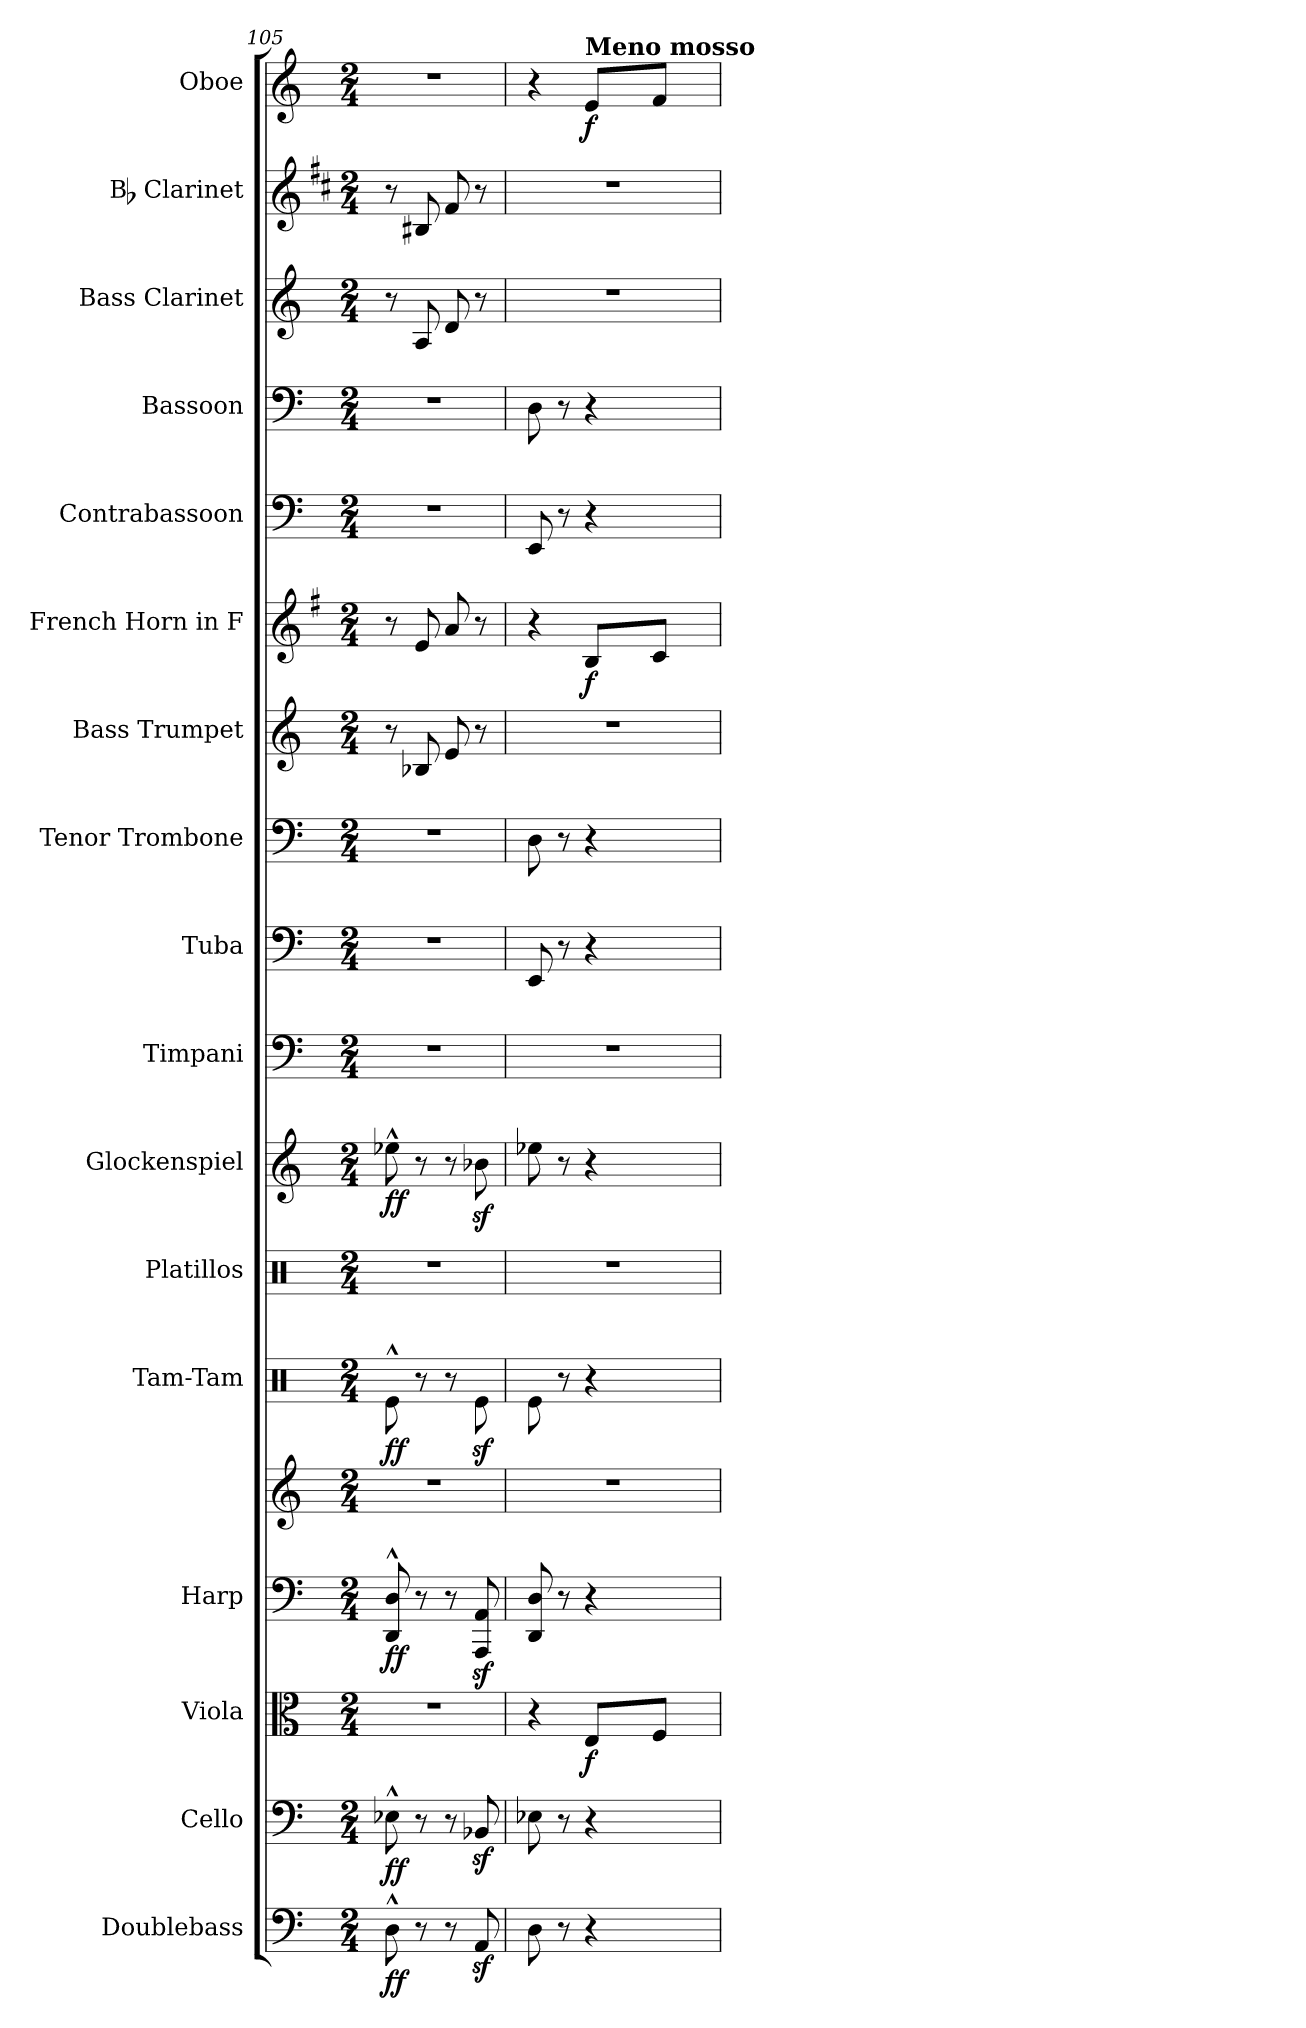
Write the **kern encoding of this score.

**kern	**dynam	**kern	**dynam	**kern	**dynam	**kern	**kern	**dynam	**kern	**dynam	**kern	**kern	**dynam	**kern	**kern	**dynam	**kern	**dynam	**kern	**kern	**dynam	**kern	**dynam	**kern	**dynam	**kern	**kern	**kern	**dynam
*part17	*part17	*part16	*part16	*part15	*part15	*part14	*part14	*part14	*part13	*part13	*part12	*part11	*part11	*part10	*part9	*part9	*part8	*part8	*part7	*part6	*part6	*part5	*part5	*part4	*part4	*part3	*part2	*part1	*part1
*staff18	*staff18	*staff17	*staff17	*staff16	*staff16	*staff15	*staff14	*staff14/15	*staff13	*staff13	*staff12	*staff11	*staff11	*staff10	*staff9	*staff9	*staff8	*staff8	*staff7	*staff6	*staff6	*staff5	*staff5	*staff4	*staff4	*staff3	*staff2	*staff1	*staff1
*I"Doublebass	*	*I"Cello	*	*I"Viola	*	*I"Harp	*	*	*I"Tam-Tam	*	*I"Platillos	*I"Glockenspiel	*	*I"Timpani	*I"Tuba	*	*I"Tenor Trombone	*	*I"Bass Trumpet	*I"French Horn in F	*	*I"Contrabassoon	*	*I"Bassoon	*	*I"Bass Clarinet	*I"Bb Clarinet	*I"Oboe	*
*	*	*	*	*I'Vla.	*	*	*	*	*	*	*I'Plat.	*I'Glk.	*	*	*I'Tba.	*	*	*	*	*	*	*	*	*	*	*	*	*I'Ob.	*
*clefF4	*	*clefF4	*	*clefC3	*	*clefF4	*clefG2	*	*clefX	*	*clefX	*clefG2	*	*clefF4	*clefF4	*	*clefF4	*	*clefG2	*clefG2	*	*clefF4	*	*clefF4	*	*clefG2	*clefG2	*clefG2	*
*ITrd7c12	*	*	*	*	*	*	*	*	*	*	*	*ITrd-14c-24	*	*	*	*	*	*	*ITrd8c14	*ITrd4c7	*	*ITrd7c12	*	*	*	*ITrd8c14	*ITrd1c2	*	*
*k[]	*	*k[]	*	*k[]	*	*k[]	*k[]	*	*k[]	*	*k[]	*k[]	*	*k[]	*k[]	*	*k[]	*	*k[]	*k[]	*	*k[]	*	*k[]	*	*k[]	*k[]	*k[]	*
*M2/4	*	*M2/4	*	*M2/4	*	*M2/4	*M2/4	*	*M2/4	*	*M2/4	*M2/4	*	*M2/4	*M2/4	*	*M2/4	*	*M2/4	*M2/4	*	*M2/4	*	*M2/4	*	*M2/4	*M2/4	*M2/4	*
=105	=105	=105	=105	=105	=105	=105	=105	=105	=105	=105	=105	=105	=105	=105	=105	=105	=105	=105	=105	=105	=105	=105	=105	=105	=105	=105	=105	=105	=105
!	!LO:DY:b	!	!LO:DY:b	!	!	!	!	!LO:DY:b=2	!	!LO:DY:b	!	!	!LO:DY:b	!	!	!	!	!	!	!	!	!	!	!	!	!	!	!	!
8DD^^\	ff	8E-X^^\	ff	2r	.	8DD/^^ 8D/^^	2r	ff	8Re^^\	ff	2r	8eeee-X^^\	ff	2r	2r	.	2r	.	8r	8r	.	2r	.	2r	.	8r	8r	2r	.
8r	.	8r	.	.	.	8r	.	.	8r	.	.	8r	.	.	.	.	.	.	8BB-X/	8A/	.	.	.	.	.	8AA/	8A#X/	.	.
8r	.	8r	.	.	.	8r	.	.	8r	.	.	8r	.	.	.	.	.	.	8E/	8d/	.	.	.	.	.	8D/	8e/	.	.
8AAAz>/	.	8BB-Xz>/	.	.	.	8AAA/z> 8AA/z>	.	.	8Rez>\	.	.	8bbb-Xz>\	.	.	.	.	.	.	8r	8r	.	.	.	.	.	8r	8r	.	.
=106	=106	=106	=106	=106	=106	=106	=106	=106	=106	=106	=106	=106	=106	=106	=106	=106	=106	=106	=106	=106	=106	=106	=106	=106	=106	=106	=106	=106	=106
!	!LO:DY:b	!	!LO:DY:b	!	!	!	!	!LO:DY:b=2	!	!LO:DY:b	!	!	!LO:DY:b	!	!	!LO:DY:b	!	!LO:DY:b	!	!	!	!	!LO:DY:b	!	!LO:DY:b	!	!	!	!
8DD\	other-dynamics	8E-X\	other-dynamics	4r	.	8DD/ 8D/	2r	other-dynamics	8Re\	other-dynamics	2r	8eeee-X\	other-dynamics	2r	8EE/	other-dynamics	8D\	other-dynamics	2r	4r	.	8EEE/	other-dynamics	8D\	other-dynamics	2r	2r	4r	.
8r	.	8r	.	.	.	8r	.	.	8r	.	.	8r	.	.	8r	.	8r	.	.	.	.	8r	.	8r	.	.	.	.	.
*	*	*	*	*	*	*	*	*	*	*	*	*	*	*	*	*	*	*	*	*	*	*	*	*	*	*	*	*MM120	*
!	!	!	!	!	!	!	!	!	!	!	!	!	!	!	!	!	!	!	!	!	!	!	!	!	!	!	!	!LO:TX:a:B:t=Meno mosso	!
!	!	!	!	!	!LO:DY:b	!	!	!	!	!	!	!	!	!	!	!	!	!	!	!	!LO:DY:b	!	!	!	!	!	!	!	!LO:DY:b
4r	.	4r	.	8E/L	f	4r	.	.	4r	.	.	4r	.	.	4r	.	4r	.	.	8E/L	f	4r	.	4r	.	.	.	8e/L	f
.	.	.	.	8F/J	.	.	.	.	.	.	.	.	.	.	.	.	.	.	.	8F/J	.	.	.	.	.	.	.	8f/J	.
=	=	=	=	=	=	=	=	=	=	=	=	=	=	=	=	=	=	=	=	=	=	=	=	=	=	=	=	=	=
*-	*-	*-	*-	*-	*-	*-	*-	*-	*-	*-	*-	*-	*-	*-	*-	*-	*-	*-	*-	*-	*-	*-	*-	*-	*-	*-	*-	*-	*-
